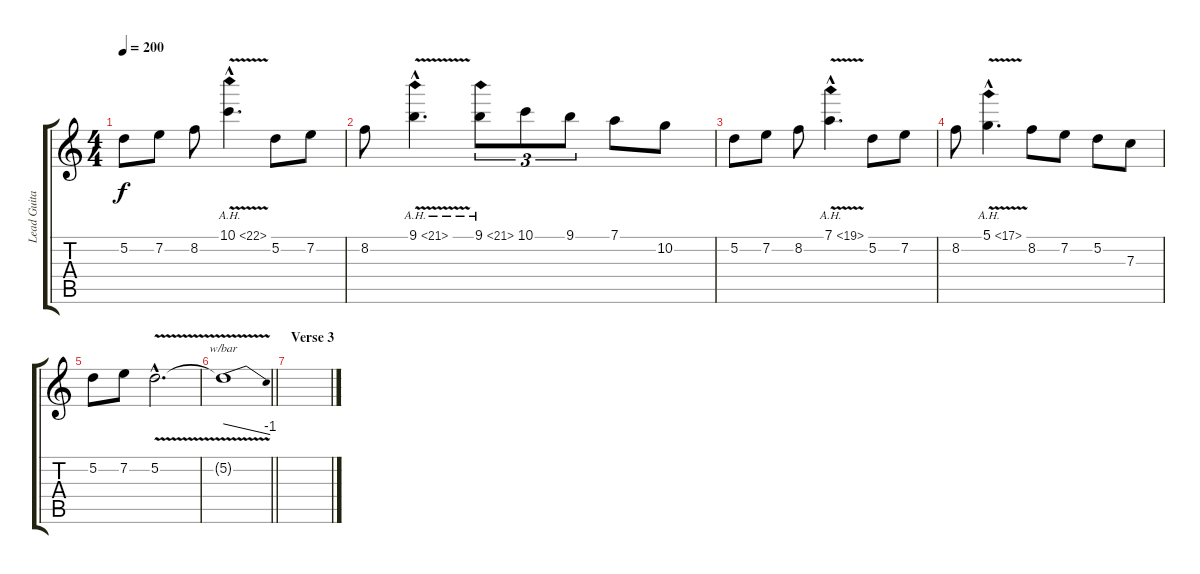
\track ("Lead Guitar" "Lead Guita") {instrument distortionguitar}
\staff {score tabs}
\tuning (D4 A3 F3 C3 G2 D2) {hide}
\ts (4 4)
\tempo 200
\clef g2
\ks c
5.2.8{dy f} 7.2.8 8.2.8 10.1{ah 12 v hac}.4{d} 5.2.8 7.2.8 |
8.2.8 9.1{ah 12 v hac}.4{d} 9.1{ah 12}.8{tu (3 2)} 10.1.8{tu (3 2)} 9.1.8{tu (3 2)} 7.1.8 10.2.8 |
5.2.8 7.2.8 8.2.8 7.1{ah 12 v hac}.4{d} 5.2.8 7.2.8 |
8.2.8 5.1{ah 12 v hac}.4{d} 8.2.8 7.2.8 5.2.8 7.3.8 |
5.2.8 7.2.8 5.2{v hac}.2{d} |
\barLineRight lightlight
5.2{t}.1{tbe (dive default 0 0 60 -4)} |
\section ("" "Verse 3")
